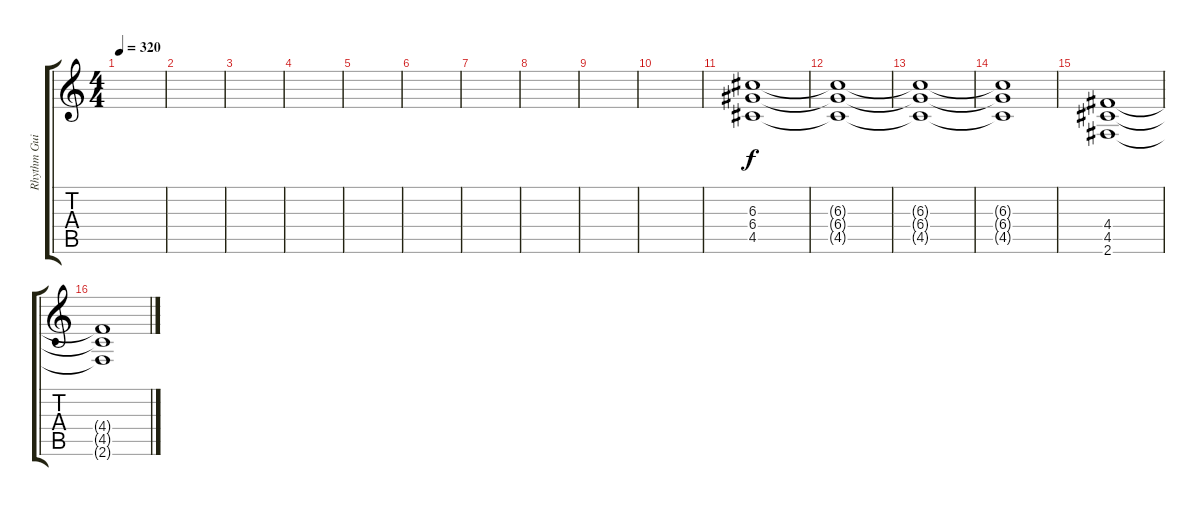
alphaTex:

\track ("Rhythm Guitar" "Rhythm Gui") {instrument distortionguitar}
\staff {score tabs}
\tuning (E4 B3 G3 D3 A2 E2) {hide}
\ts (4 4)
\tempo 320
\clef g2
\ks c
|
|
|
|
|
|
|
|
|
|
(6.3 6.4 4.5).1 |
(6.3{t} 6.4{t} 4.5{t}).1 |
(6.3{t} 6.4{t} 4.5{t}).1 |
(6.3{t} 6.4{t} 4.5{t}).1 |
(4.4 4.5 2.6).1 |
(4.4{t} 4.5{t} 2.6{t}).1
